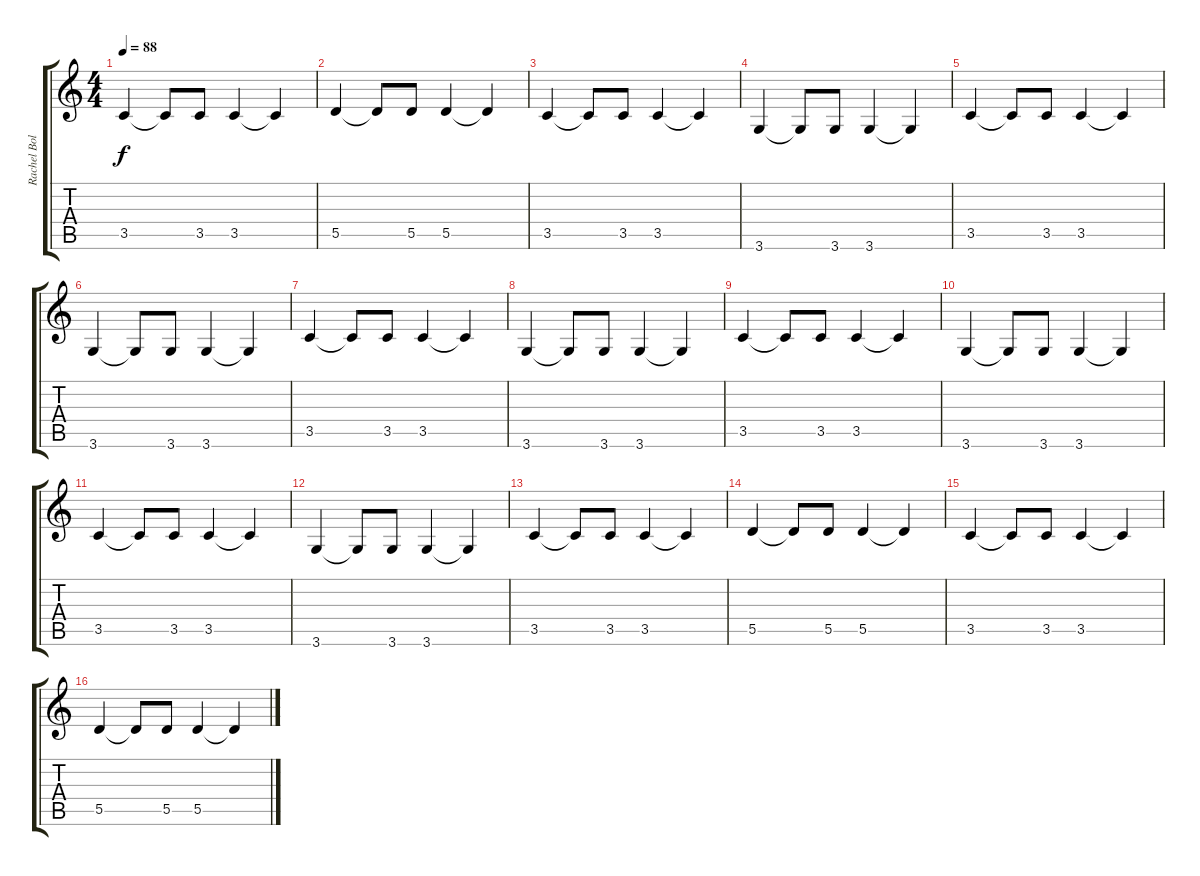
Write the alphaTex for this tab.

\track ("Rachel Bolan - Bass" "Rachel Bol") {instrument electricbassfinger}
\staff {score tabs}
\tuning (E4 B3 G3 D3 A2 E2) {hide}
\ts (4 4)
\tempo 88
\clef g2
\ks c
3.5.4{dy f} 3.5{t}.8 3.5.8 3.5.4 3.5{t}.4 |
5.5.4 5.5{t}.8 5.5.8 5.5.4 5.5{t}.4 |
3.5.4 3.5{t}.8 3.5.8 3.5.4 3.5{t}.4 |
3.6.4 3.6{t}.8 3.6.8 3.6.4 3.6{t}.4 |
3.5.4 3.5{t}.8 3.5.8 3.5.4 3.5{t}.4 |
3.6.4 3.6{t}.8 3.6.8 3.6.4 3.6{t}.4 |
3.5.4 3.5{t}.8 3.5.8 3.5.4 3.5{t}.4 |
3.6.4 3.6{t}.8 3.6.8 3.6.4 3.6{t}.4 |
3.5.4 3.5{t}.8 3.5.8 3.5.4 3.5{t}.4 |
3.6.4 3.6{t}.8 3.6.8 3.6.4 3.6{t}.4 |
3.5.4 3.5{t}.8 3.5.8 3.5.4 3.5{t}.4 |
3.6.4 3.6{t}.8 3.6.8 3.6.4 3.6{t}.4 |
3.5.4 3.5{t}.8 3.5.8 3.5.4 3.5{t}.4 |
5.5.4 5.5{t}.8 5.5.8 5.5.4 5.5{t}.4 |
3.5.4 3.5{t}.8 3.5.8 3.5.4 3.5{t}.4 |
5.5.4 5.5{t}.8 5.5.8 5.5.4 5.5{t}.4
